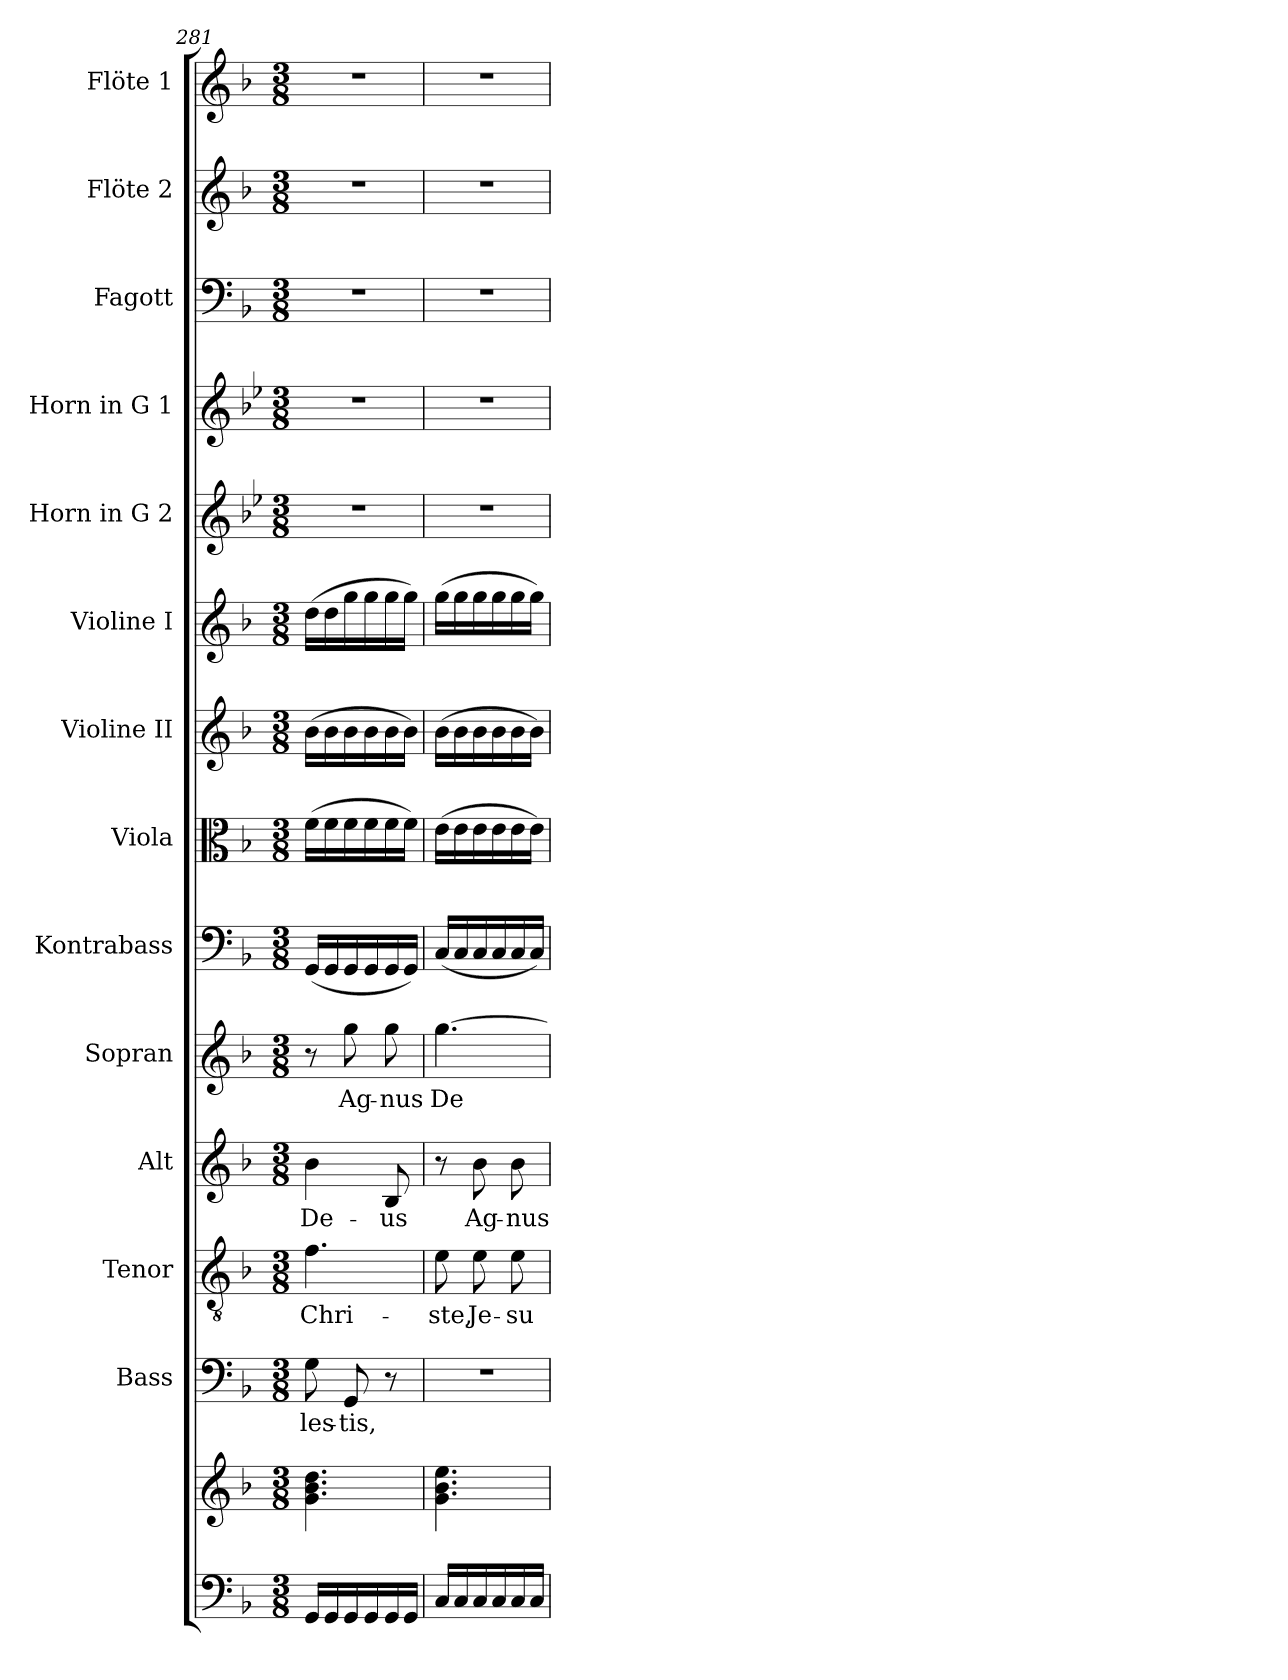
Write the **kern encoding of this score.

**kern	**kern	**kern	**text	**kern	**text	**kern	**text	**kern	**text	**kern	**kern	**kern	**kern	**kern	**kern	**kern	**kern	**kern
*part14	*part14	*part13	*part13	*part12	*part12	*part11	*part11	*part10	*part10	*part9	*part8	*part7	*part6	*part5	*part4	*part3	*part2	*part1
*staff15	*staff14	*staff13	*staff13	*staff12	*staff12	*staff11	*staff11	*staff10	*staff10	*staff9	*staff8	*staff7	*staff6	*staff5	*staff4	*staff3	*staff2	*staff1
*	*	*I"Bass	*	*I"Tenor	*	*I"Alt	*	*I"Sopran	*	*I"Kontrabass	*I"Viola	*I"Violine II	*I"Violine I	*I"Horn in G 2	*I"Horn in G 1	*I"Fagott	*I"Flöte 2	*I"Flöte 1
*	*	*I'B.	*	*I'T.	*	*I'A.	*	*I'S.	*	*I'Kb.	*I'Vla.	*I'Vl. II	*I'Vl. I	*	*	*I'Fg.	*I'Fl. 2	*I'Fl. 1
!!LO:PB:g=z
*clefF4	*clefG2	*clefF4	*	*clefGv2	*	*clefG2	*	*clefG2	*	*clefF4	*clefC3	*clefG2	*clefG2	*clefG2	*clefG2	*clefF4	*clefG2	*clefG2
*	*	*	*	*	*	*	*	*	*	*ITrd7c12	*	*	*	*ITrd3c5	*ITrd3c5	*	*	*
*k[b-]	*k[b-]	*k[b-]	*	*k[b-]	*	*k[b-]	*	*k[b-]	*	*k[b-]	*k[b-]	*k[b-]	*k[b-]	*k[b-]	*k[b-]	*k[b-]	*k[b-]	*k[b-]
*F:	*F:	*F:	*	*F:	*	*F:	*	*F:	*	*F:	*F:	*F:	*F:	*F:	*F:	*F:	*F:	*F:
*M3/8	*M3/8	*M3/8	*	*M3/8	*	*M3/8	*	*M3/8	*	*M3/8	*M3/8	*M3/8	*M3/8	*M3/8	*M3/8	*M3/8	*M3/8	*M3/8
=281	=281	=281	=281	=281	=281	=281	=281	=281	=281	=281	=281	=281	=281	=281	=281	=281	=281	=281
!	!	!	!LO:LY:b	!	!LO:LY:b	!	!LO:LY:b	!	!	!	!	!	!	!	!	!	!	!
16GG/LL	4.g\ 4.b-\ 4.dd\	8G\	-les-	4.f\	Chri-	4b-\	De-	8r	.	(<16GGG/LL	(>16f\LL	(>16b-\LL	(>16dd\LL	4.r	4.r	4.r	4.r	4.r
16GG/	.	.	.	.	.	.	.	.	.	16GGG/	16f\	16b-\	16dd\	.	.	.	.	.
!	!	!	!LO:LY:b	!	!	!	!	!	!LO:LY:b	!	!	!	!	!	!	!	!	!
16GG/	.	8GG/	-tis,	.	.	.	.	8gg\	Ag-	16GGG/	16f\	16b-\	16gg\	.	.	.	.	.
16GG/	.	.	.	.	.	.	.	.	.	16GGG/	16f\	16b-\	16gg\	.	.	.	.	.
!	!	!	!	!	!	!	!LO:LY:b	!	!LO:LY:b	!	!	!	!	!	!	!	!	!
16GG/	.	8r	.	.	.	8B-/	-us	8gg\	-nus	16GGG/	16f\	16b-\	16gg\	.	.	.	.	.
16GG/JJ	.	.	.	.	.	.	.	.	.	16GGG/JJ)	16f\JJ)	16b-\JJ)	16gg\JJ)	.	.	.	.	.
=282	=282	=282	=282	=282	=282	=282	=282	=282	=282	=282	=282	=282	=282	=282	=282	=282	=282	=282
!	!	!	!	!	!LO:LY:b	!	!	!	!LO:LY:b	!	!	!	!	!	!	!	!	!
16C/LL	4.g\ 4.b-\ 4.ee\	4.r	.	8e\	-ste,	8r	.	[4.gg\	De-	(<16CC/LL	(>16e\LL	(>16b-\LL	(>16gg\LL	4.r	4.r	4.r	4.r	4.r
16C/	.	.	.	.	.	.	.	.	.	16CC/	16e\	16b-\	16gg\	.	.	.	.	.
!	!	!	!	!	!LO:LY:b	!	!LO:LY:b	!	!	!	!	!	!	!	!	!	!	!
16C/	.	.	.	8e\	Je-	8b-\	Ag-	.	.	16CC/	16e\	16b-\	16gg\	.	.	.	.	.
16C/	.	.	.	.	.	.	.	.	.	16CC/	16e\	16b-\	16gg\	.	.	.	.	.
!	!	!	!	!	!LO:LY:b	!	!LO:LY:b	!	!	!	!	!	!	!	!	!	!	!
16C/	.	.	.	8e\	-su	8b-\	-nus	.	.	16CC/	16e\	16b-\	16gg\	.	.	.	.	.
16C/JJ	.	.	.	.	.	.	.	.	.	16CC/JJ)	16e\JJ)	16b-\JJ)	16gg\JJ)	.	.	.	.	.
=	=	=	=	=	=	=	=	=	=	=	=	=	=	=	=	=	=	=
*-	*-	*-	*-	*-	*-	*-	*-	*-	*-	*-	*-	*-	*-	*-	*-	*-	*-	*-
